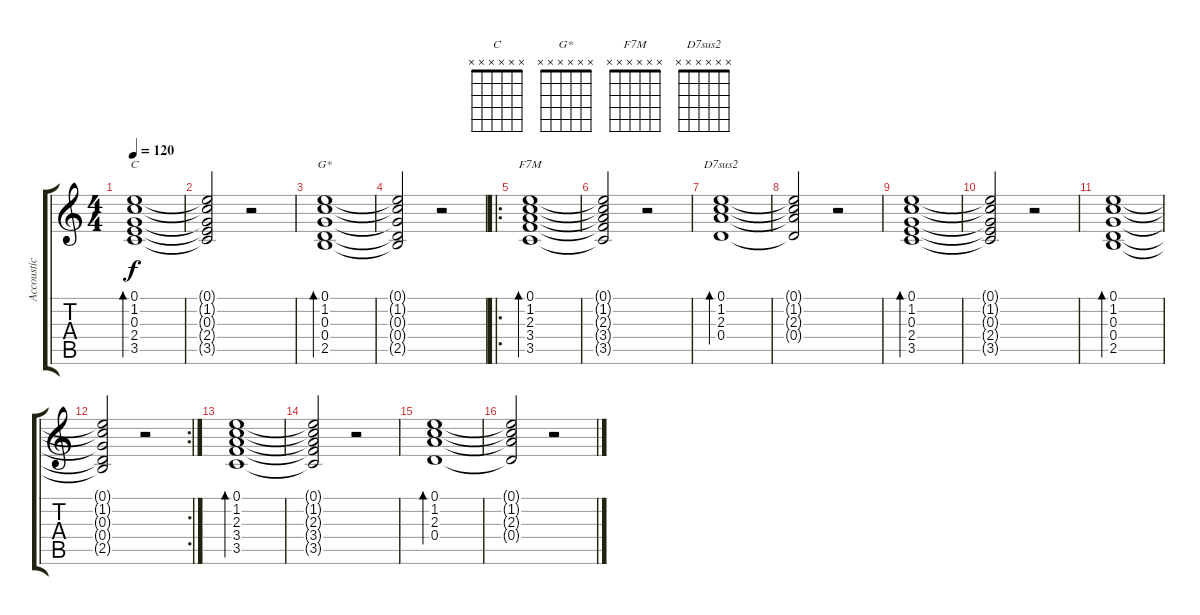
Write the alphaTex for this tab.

\track ("Accoustic rythm" "Accoustic ") {instrument acousticguitarsteel}
\staff {score tabs}
\tuning (E4 B3 G3 D3 A2 E2) {hide}
\chord ("C" x x x x x x)
\chord ("G*" x x x x x x)
\chord ("F7M" x x x x x x)
\chord ("D7sus2" x x x x x x)
\ts (4 4)
\tempo 120
\clef g2
\ks c
(0.1 1.2 0.3 2.4 3.5).1{bd 240 ch "C" dy f} |
(0.1{t} 1.2{t} 0.3{t} 2.4{t} 3.5{t}).2 r.2 |
(0.1 1.2 0.3 0.4 2.5).1{bd 240 ch "G*"} |
(0.1{t} 1.2{t} 0.3{t} 0.4{t} 2.5{t}).2 r.2 |
\ro
(0.1 1.2 2.3 3.4 3.5).1{bd 240 ch "F7M"} |
(0.1{t} 1.2{t} 2.3{t} 3.4{t} 3.5{t}).2 r.2 |
(0.1 1.2 2.3 0.4).1{bd 240 ch "D7sus2"} |
(0.1{t} 1.2{t} 2.3{t} 0.4{t}).2 r.2 |
(0.1 1.2 0.3 2.4 3.5).1{bd 240} |
(0.1{t} 1.2{t} 0.3{t} 2.4{t} 3.5{t}).2 r.2 |
(0.1 1.2 0.3 0.4 2.5).1{bd 240} |
\rc 2
(0.1{t} 1.2{t} 0.3{t} 0.4{t} 2.5{t}).2 r.2 |
(0.1 1.2 2.3 3.4 3.5).1{bd 240} |
(0.1{t} 1.2{t} 2.3{t} 3.4{t} 3.5{t}).2 r.2 |
(0.1 1.2 2.3 0.4).1{bd 240} |
(0.1{t} 1.2{t} 2.3{t} 0.4{t}).2 r.2
